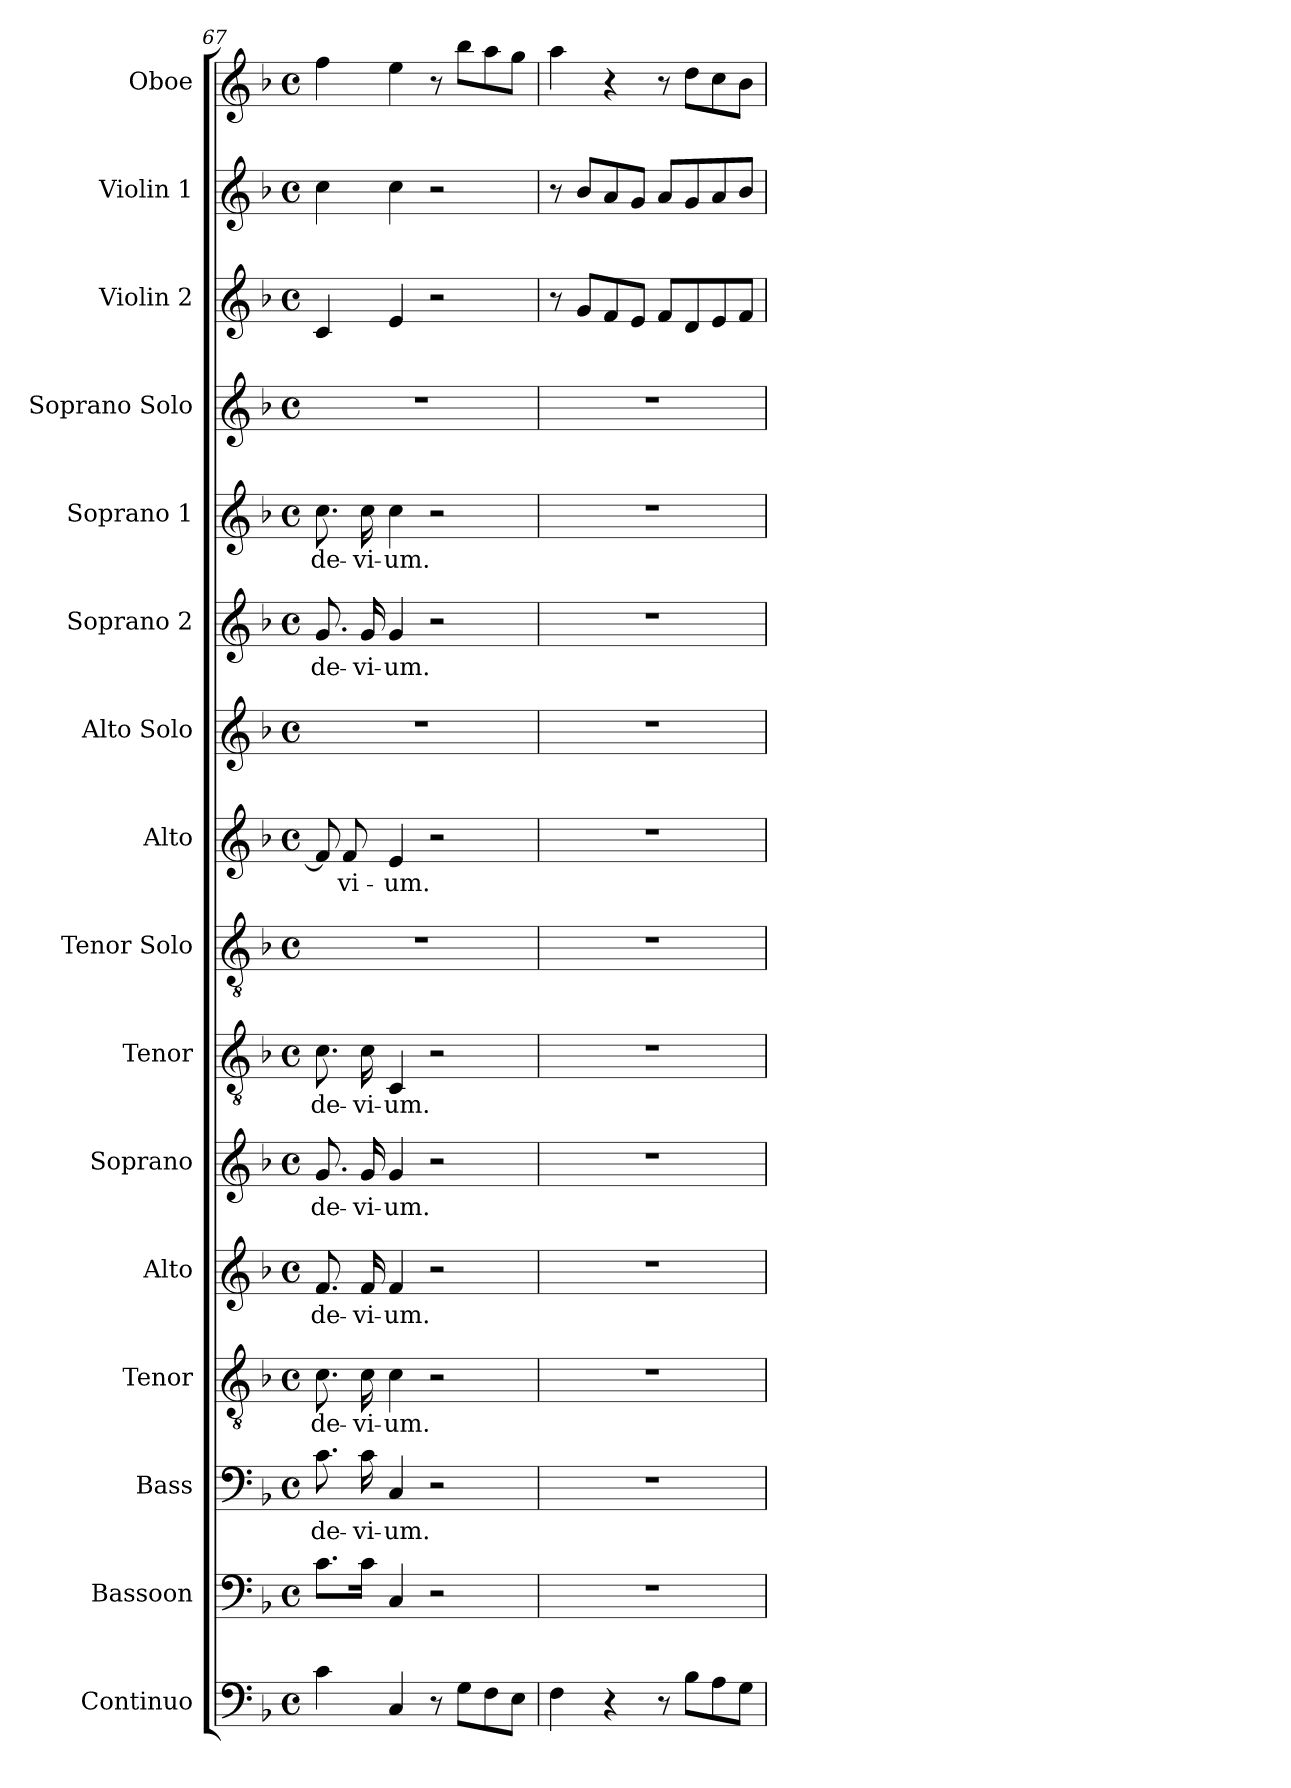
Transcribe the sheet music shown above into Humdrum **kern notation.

**kern	**kern	**kern	**text	**kern	**text	**kern	**text	**kern	**text	**kern	**text	**kern	**kern	**text	**kern	**kern	**text	**kern	**text	**kern	**kern	**kern	**kern
*part16	*part15	*part14	*part14	*part13	*part13	*part12	*part12	*part11	*part11	*part10	*part10	*part9	*part8	*part8	*part7	*part6	*part6	*part5	*part5	*part4	*part3	*part2	*part1
*staff16	*staff15	*staff14	*staff14	*staff13	*staff13	*staff12	*staff12	*staff11	*staff11	*staff10	*staff10	*staff9	*staff8	*staff8	*staff7	*staff6	*staff6	*staff5	*staff5	*staff4	*staff3	*staff2	*staff1
*I"Continuo	*I"Bassoon	*I"Bass	*	*I"Tenor	*	*I"Alto	*	*I"Soprano	*	*I"Tenor	*	*I"Tenor Solo	*I"Alto	*	*I"Alto Solo	*I"Soprano 2	*	*I"Soprano 1	*	*I"Soprano Solo	*I"Violin 2	*I"Violin 1	*I"Oboe
*I'Cont.	*I'Bsn.	*I'B.	*	*I'T.	*	*I'A.	*	*I'S.	*	*I'T.	*	*I'T. Solo	*I'A.	*	*I'A.  Solo	*I'S2.	*	*I'S1.	*	*I'S. Solo	*I'Vln. 2	*I'Vln. 1	*I'Ob.
!!LO:PB:g=z
*clefF4	*clefF4	*clefF4	*	*clefGv2	*	*clefG2	*	*clefG2	*	*clefGv2	*	*clefGv2	*clefG2	*	*clefG2	*clefG2	*	*clefG2	*	*clefG2	*clefG2	*clefG2	*clefG2
*	*	*	*	*ITrd7c12	*	*	*	*	*	*ITrd7c12	*	*ITrd7c12	*	*	*	*	*	*	*	*	*	*	*
*k[b-]	*k[b-]	*k[b-]	*	*k[b-]	*	*k[b-]	*	*k[b-]	*	*k[b-]	*	*k[b-]	*k[b-]	*	*k[b-]	*k[b-]	*	*k[b-]	*	*k[b-]	*k[b-]	*k[b-]	*k[b-]
*F:	*F:	*F:	*	*F:	*	*F:	*	*F:	*	*F:	*	*F:	*F:	*	*F:	*F:	*	*F:	*	*F:	*F:	*F:	*F:
*M4/4	*M4/4	*M4/4	*	*M4/4	*	*M4/4	*	*M4/4	*	*M4/4	*	*M4/4	*M4/4	*	*M4/4	*M4/4	*	*M4/4	*	*M4/4	*M4/4	*M4/4	*M4/4
*met(c)	*met(c)	*met(c)	*	*met(c)	*	*met(c)	*	*met(c)	*	*met(c)	*	*met(c)	*met(c)	*	*met(c)	*met(c)	*	*met(c)	*	*met(c)	*met(c)	*met(c)	*met(c)
=67	=67	=67	=67	=67	=67	=67	=67	=67	=67	=67	=67	=67	=67	=67	=67	=67	=67	=67	=67	=67	=67	=67	=67
!	!	!	!LO:LY:b:color=#000000	!	!	!	!	!	!	!	!	!	!	!	!	!	!	!	!	!	!	!	!
!	!	!	!	!	!LO:LY:b:color=#000000	!	!	!	!	!	!	!	!	!	!	!	!	!	!	!	!	!	!
!	!	!	!	!	!	!	!LO:LY:b:color=#000000	!	!	!	!	!	!	!	!	!	!	!	!	!	!	!	!
!	!	!	!	!	!	!	!	!	!LO:LY:b:color=#000000	!	!	!	!	!	!	!	!	!	!	!	!	!	!
!	!	!	!	!	!	!	!	!	!	!	!LO:LY:b:color=#000000	!	!	!	!	!	!	!	!	!	!	!	!
!	!	!	!	!	!	!	!	!	!	!	!	!	!	!	!	!	!LO:LY:b:color=#000000	!	!	!	!	!	!
!	!	!	!	!	!	!	!	!	!	!	!	!	!	!	!	!	!	!	!LO:LY:b:color=#000000	!	!	!	!
4ci\	8.ci\L	8.ci\	de-	8.Ci\	de-	8.fi/	de-	8.gi/	de-	8.Ci\	de-	1r	8fi/]	.	1r	8.gi/	de-	8.cci\	de-	1r	4ci/	4cci\	4ffi\
!	!	!	!	!	!	!	!	!	!	!	!	!	!	!LO:LY:b:color=#000000	!	!	!	!	!	!	!	!	!
.	.	.	.	.	.	.	.	.	.	.	.	.	8fi/	-vi-	.	.	.	.	.	.	.	.	.
!	!	!	!LO:LY:b:color=#000000	!	!	!	!	!	!	!	!	!	!	!	!	!	!	!	!	!	!	!	!
!	!	!	!	!	!LO:LY:b:color=#000000	!	!	!	!	!	!	!	!	!	!	!	!	!	!	!	!	!	!
!	!	!	!	!	!	!	!LO:LY:b:color=#000000	!	!	!	!	!	!	!	!	!	!	!	!	!	!	!	!
!	!	!	!	!	!	!	!	!	!LO:LY:b:color=#000000	!	!	!	!	!	!	!	!	!	!	!	!	!	!
!	!	!	!	!	!	!	!	!	!	!	!LO:LY:b:color=#000000	!	!	!	!	!	!	!	!	!	!	!	!
!	!	!	!	!	!	!	!	!	!	!	!	!	!	!	!	!	!LO:LY:b:color=#000000	!	!	!	!	!	!
!	!	!	!	!	!	!	!	!	!	!	!	!	!	!	!	!	!	!	!LO:LY:b:color=#000000	!	!	!	!
.	16ci\Jk	16ci\	-vi-	16Ci\	-vi-	16fi/	-vi-	16gi/	-vi-	16Ci\	-vi-	.	.	.	.	16gi/	-vi-	16cci\	-vi-	.	.	.	.
!	!	!	!LO:LY:b:color=#000000	!	!	!	!	!	!	!	!	!	!	!	!	!	!	!	!	!	!	!	!
!	!	!	!	!	!LO:LY:b:color=#000000	!	!	!	!	!	!	!	!	!	!	!	!	!	!	!	!	!	!
!	!	!	!	!	!	!	!LO:LY:b:color=#000000	!	!	!	!	!	!	!	!	!	!	!	!	!	!	!	!
!	!	!	!	!	!	!	!	!	!LO:LY:b:color=#000000	!	!	!	!	!	!	!	!	!	!	!	!	!	!
!	!	!	!	!	!	!	!	!	!	!	!LO:LY:b:color=#000000	!	!	!	!	!	!	!	!	!	!	!	!
!	!	!	!	!	!	!	!	!	!	!	!	!	!	!LO:LY:b:color=#000000	!	!	!	!	!	!	!	!	!
!	!	!	!	!	!	!	!	!	!	!	!	!	!	!	!	!	!LO:LY:b:color=#000000	!	!	!	!	!	!
!	!	!	!	!	!	!	!	!	!	!	!	!	!	!	!	!	!	!	!LO:LY:b:color=#000000	!	!	!	!
4Ci/	4Ci/	4Ci/	-um.	4Ci\	-um.	4fi/	-um.	4gi/	-um.	4CCi/	-um.	.	4ei/	-um.	.	4gi/	-um.	4cci\	-um.	.	4ei/	4cci\	4eei\
8r	2r	2r	.	2r	.	2r	.	2r	.	2r	.	.	2r	.	.	2r	.	2r	.	.	2r	2r	8r
8Gi\L	.	.	.	.	.	.	.	.	.	.	.	.	.	.	.	.	.	.	.	.	.	.	8bb-i\L
8Fi\	.	.	.	.	.	.	.	.	.	.	.	.	.	.	.	.	.	.	.	.	.	.	8aai\
8Ei\J	.	.	.	.	.	.	.	.	.	.	.	.	.	.	.	.	.	.	.	.	.	.	8ggi\J
=68	=68	=68	=68	=68	=68	=68	=68	=68	=68	=68	=68	=68	=68	=68	=68	=68	=68	=68	=68	=68	=68	=68	=68
4Fi\	1r	1r	.	1r	.	1r	.	1r	.	1r	.	1r	1r	.	1r	1r	.	1r	.	1r	8r	8r	4aai\
.	.	.	.	.	.	.	.	.	.	.	.	.	.	.	.	.	.	.	.	.	8gi/L	8b-i/L	.
4r	.	.	.	.	.	.	.	.	.	.	.	.	.	.	.	.	.	.	.	.	8fi/	8ai/	4r
.	.	.	.	.	.	.	.	.	.	.	.	.	.	.	.	.	.	.	.	.	8ei/J	8gi/J	.
8r	.	.	.	.	.	.	.	.	.	.	.	.	.	.	.	.	.	.	.	.	8fi/L	8ai/L	8r
8B-i\L	.	.	.	.	.	.	.	.	.	.	.	.	.	.	.	.	.	.	.	.	8di/	8gi/	8ddi\L
8Ai\	.	.	.	.	.	.	.	.	.	.	.	.	.	.	.	.	.	.	.	.	8ei/	8ai/	8cci\
8Gi\J	.	.	.	.	.	.	.	.	.	.	.	.	.	.	.	.	.	.	.	.	8fi/J	8b-i/J	8b-i\J
=	=	=	=	=	=	=	=	=	=	=	=	=	=	=	=	=	=	=	=	=	=	=	=
*-	*-	*-	*-	*-	*-	*-	*-	*-	*-	*-	*-	*-	*-	*-	*-	*-	*-	*-	*-	*-	*-	*-	*-
